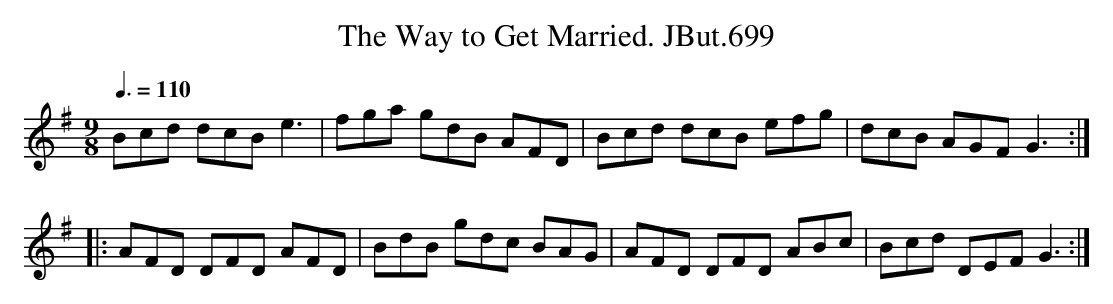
X:1
T:Way to Get Married. JBut.699, The
M:9/8
L:1/8
Q:3/8=110
K:G
Bcd dcB e3|fga gdB AFD|Bcd dcB efg|dcB AGF G3:|
|:AFD DFD AFD|BdB gdc BAG|AFD DFD ABc|Bcd DEF G3:|
